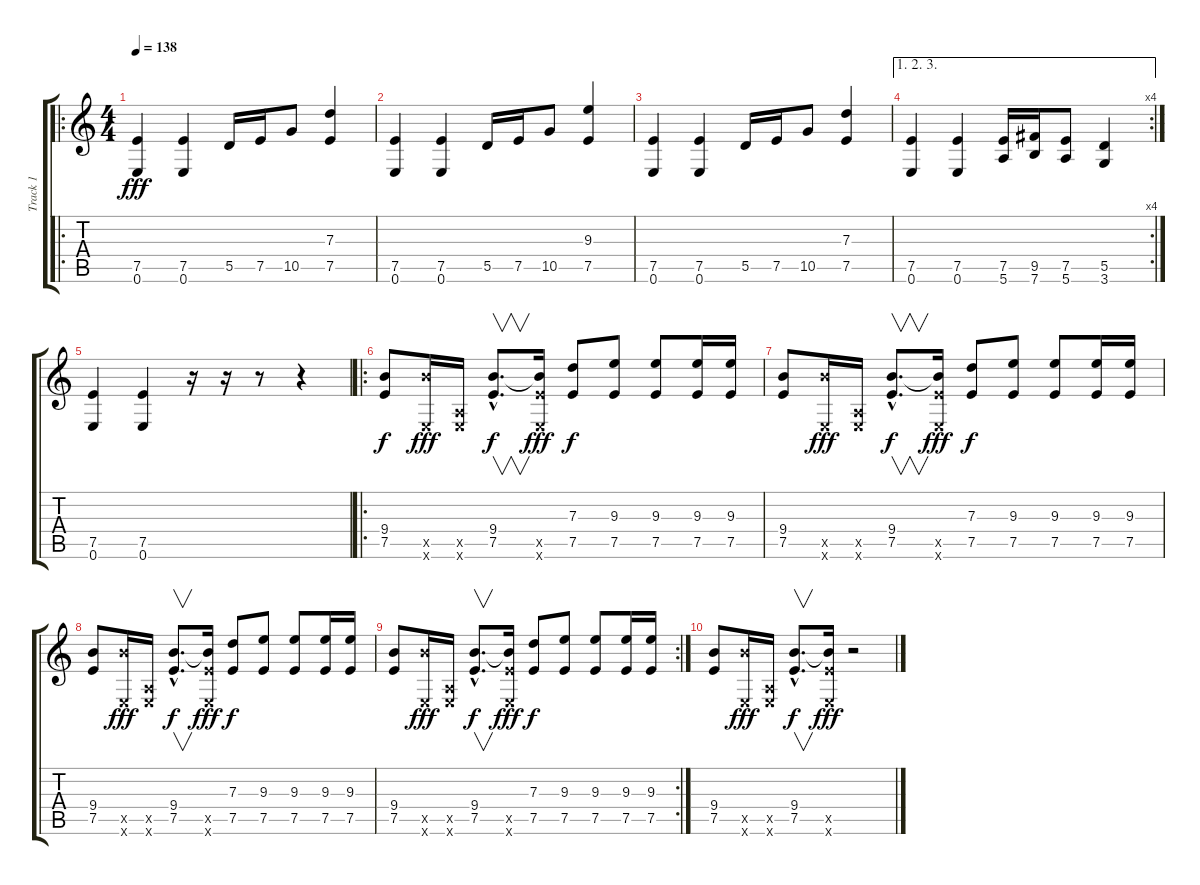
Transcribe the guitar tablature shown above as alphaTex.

\track ("Track 1" "Track 1") {instrument distortionguitar}
\staff {score tabs}
\tuning (E4 B3 G3 D3 A2 E2) {hide}
\ro
\ts (4 4)
\tempo 138
\clef g2
\ks c
(7.5 0.6).4{dy fff balance 8} (7.5 0.6).4 5.5.16 7.5.16 10.5.8 (7.3 7.5).4 |
(7.5 0.6).4 (7.5 0.6).4 5.5.16 7.5.16 10.5.8 (9.3 7.5).4 |
(7.5 0.6).4{balance 8} (7.5 0.6).4 5.5.16 7.5.16 10.5.8 (7.3 7.5).4 |
\ae (1 2 3)
\rc 4
(7.5 0.6).4 (7.5 0.6).4 (7.5 5.6).16 (9.5 7.6).16 (7.5 5.6).8 (5.5 3.6).4 |
(7.5 0.6).4 (7.5 0.6).4 r.16 r.16 r.8 r.4 |
\ro
(9.4 7.5).8{dy f} (14.5{x} 0.6{x}).16{dy fff} (0.5{x} 0.6{x}).16 (9.4{hac} 7.5{hac}).8{v d dy f} (9.4{t} 7.5{x} 0.6{x}).16{dy fff} (7.3 7.5).8{dy f} (9.3 7.5).8 (9.3 7.5).8 (9.3 7.5).16 (9.3 7.5).16 |
(9.4 7.5).8 (14.5{x} 0.6{x}).16{dy fff} (0.5{x} 0.6{x}).16 (9.4{hac} 7.5{hac}).8{v d dy f} (9.4{t} 7.5{x} 0.6{x}).16{dy fff} (7.3 7.5).8{dy f} (9.3 7.5).8 (9.3 7.5).8 (9.3 7.5).16 (9.3 7.5).16 |
(9.4 7.5).8 (14.5{x} 0.6{x}).16{dy fff} (0.5{x} 0.6{x}).16 (9.4{hac} 7.5{hac}).8{v d dy f} (9.4{t} 7.5{x} 0.6{x}).16{dy fff} (7.3 7.5).8{dy f} (9.3 7.5).8 (9.3 7.5).8 (9.3 7.5).16 (9.3 7.5).16 |
\rc 2
(9.4 7.5).8 (14.5{x} 0.6{x}).16{dy fff} (0.5{x} 0.6{x}).16 (9.4{hac} 7.5{hac}).8{v d dy f} (9.4{t} 7.5{x} 0.6{x}).16{dy fff} (7.3 7.5).8{dy f} (9.3 7.5).8 (9.3 7.5).8 (9.3 7.5).16 (9.3 7.5).16 |
(9.4 7.5).8 (14.5{x} 0.6{x}).16{dy fff} (0.5{x} 0.6{x}).16 (9.4{hac} 7.5{hac}).8{v d dy f} (9.4{t} 7.5{x} 0.6{x}).16{dy fff} r.2
